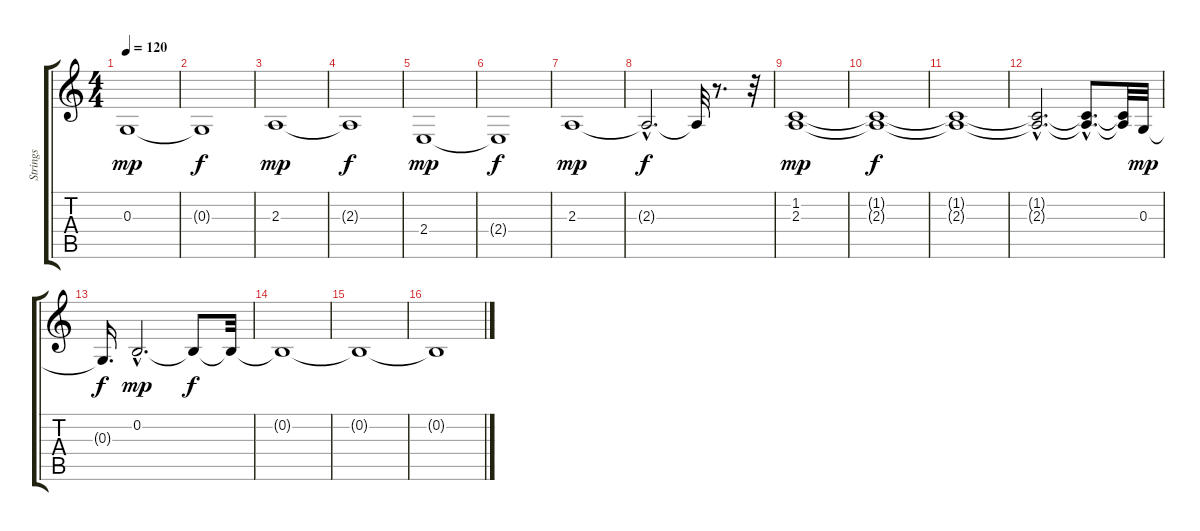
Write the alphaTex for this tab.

\track ("Strings" "Strings") {instrument stringensemble1}
\staff {score tabs}
\tuning (E4 B3 G3 D3 A2 E2) {hide}
\ts (4 4)
\tempo 120
\clef g2
\ks c
0.3.1{dy mp} |
0.3{t}.1{dy f} |
2.3.1{dy mp volume 4} |
2.3{t}.1{dy f} |
2.4.1{dy mp volume 4} |
2.4{t}.1{dy f} |
2.3.1{dy mp volume 4} |
2.3{hac t}.2{d dy f} 2.3{t}.32 r.8{d} r.32 |
(1.2 2.3).1{dy mp volume 4} |
(1.2{t} 2.3{t}).1{dy f} |
(1.2{t} 2.3{t}).1 |
(1.2{hac t} 2.3{hac t}).2{d} (1.2{hac t} 2.3{hac t}).8{d} (1.2{t} 2.3{t}).32 0.3.32{dy mp volume 6} |
0.3{t}.16{d dy f} 0.2{hac}.2{d dy mp} 0.2{t}.8{dy f} 0.2{t}.32 |
0.2{t}.1 |
0.2{t}.1 |
0.2{t}.1
